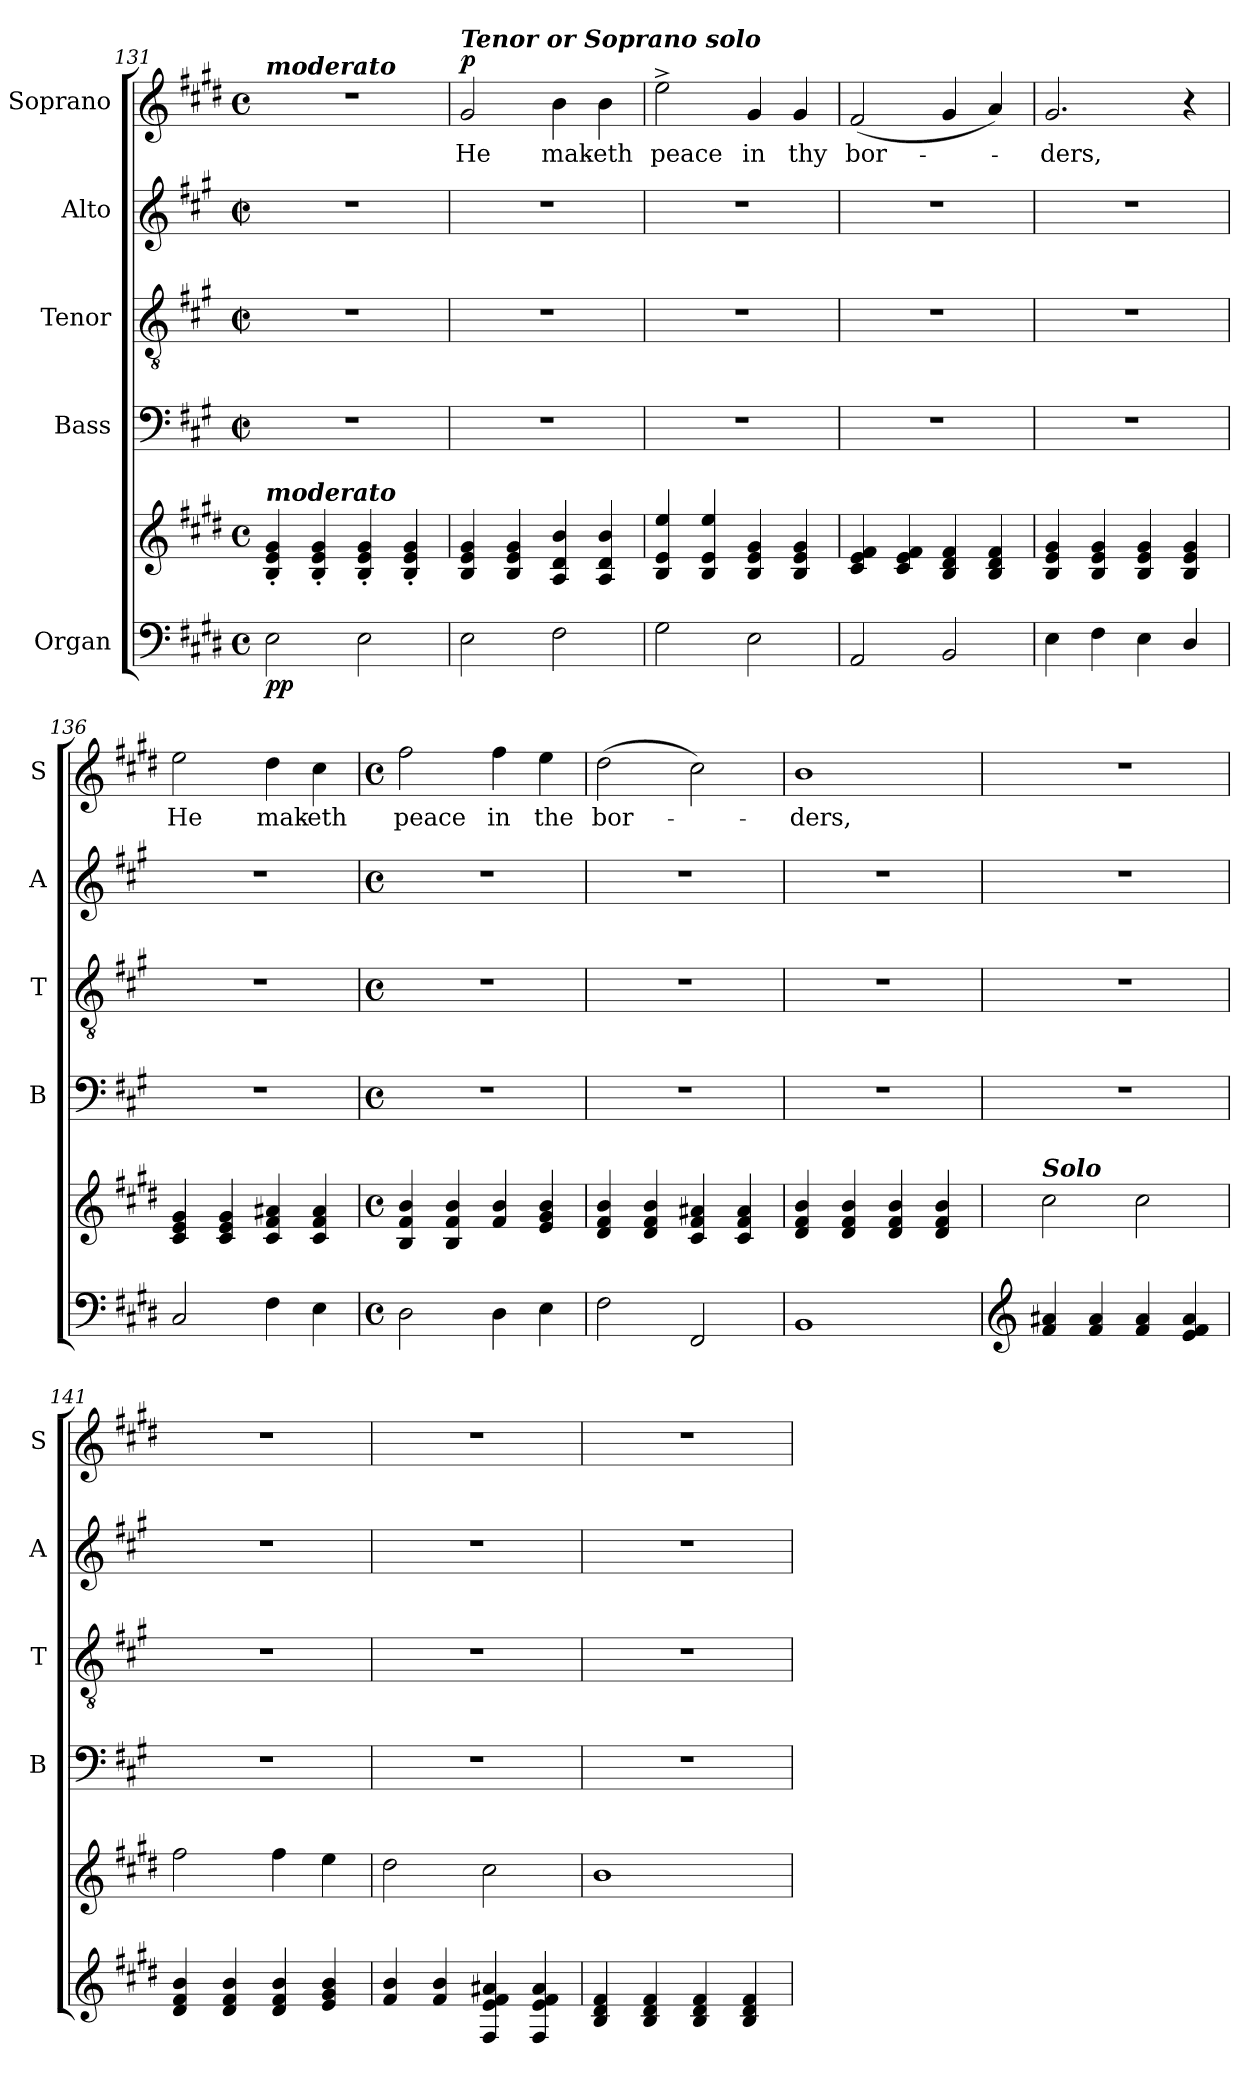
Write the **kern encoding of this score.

**kern	**kern	**dynam	**kern	**kern	**kern	**kern	**text	**dynam
*part5	*part5	*part5	*part4	*part3	*part2	*part1	*part1	*part1
*staff6	*staff5	*staff5/6	*staff4	*staff3	*staff2	*staff1	*staff1	*staff1
*I"Organ	*	*	*I"Bass	*I"Tenor	*I"Alto	*I"Soprano	*	*
*	*	*	*I'B	*I'T	*I'A	*I'S	*	*
*clefF4	*clefG2	*	*clefF4	*clefGv2	*clefG2	*clefG2	*	*
*k[f#c#g#d#]	*k[f#c#g#d#]	*	*k[f#c#g#]	*k[f#c#g#]	*k[f#c#g#]	*k[f#c#g#d#]	*	*
*E:	*E:	*	*A:	*A:	*A:	*E:	*	*
*M4/4	*M4/4	*	*M2/2	*M2/2	*M2/2	*M4/4	*	*
*met(c)	*met(c)	*	*met(c|)	*met(c|)	*met(c|)	*met(c)	*	*
*MM92	*MM92	*	*MM92	*MM92	*MM92	*MM92	*	*
=131	=131	=131	=131	=131	=131	=131	=131	=131
!	!	!	!	!	!	!LO:TX:a:Bi:t=moderato	!	!
!	!LO:TX:a:Bi:t=moderato	!	!	!	!	!	!	!
!	!	!LO:DY:b=2	!	!	!	!	!	!
!	!	!LO:DY:n=1:b	!	!	!	!	!	!
2E	4B' 4e' 4g#'	p p	1r	1r	1r	1r	.	.
.	4B' 4e' 4g#'	.	.	.	.	.	.	.
2E	4B' 4e' 4g#'	.	.	.	.	.	.	.
.	4B' 4e' 4g#'	.	.	.	.	.	.	.
=132	=132	=132	=132	=132	=132	=132	=132	=132
!	!	!	!	!	!	!LO:TX:a:Bi:t=Tenor or Soprano solo	!	!
!	!	!	!	!	!	!	!LO:LY:b	!LO:DY:b
2E	4B 4e 4g#	.	1r	1r	1r	2g#	He	p
.	4B 4e 4g#	.	.	.	.	.	.	.
!	!	!	!	!	!	!	!LO:LY:b	!
2F#	4A 4d# 4b	.	.	.	.	4b	mak-	.
!	!	!	!	!	!	!	!LO:LY:b	!
.	4A 4d# 4b	.	.	.	.	4b	-eth	.
=133	=133	=133	=133	=133	=133	=133	=133	=133
!	!	!	!	!	!	!	!LO:LY:b	!
2G#	4B 4e 4ee	.	1r	1r	1r	2ee^	peace	.
.	4B 4e 4ee	.	.	.	.	.	.	.
!	!	!	!	!	!	!	!LO:LY:b	!
2E	4B 4e 4g#	.	.	.	.	4g#	in	.
!	!	!	!	!	!	!	!LO:LY:b	!
.	4B 4e 4g#	.	.	.	.	4g#	thy	.
=134	=134	=134	=134	=134	=134	=134	=134	=134
!	!	!	!	!	!	!	!LO:LY:b	!
2AA	4c# 4e 4f#	.	1r	1r	1r	(<2f#	bor-	.
.	4c# 4e 4f#	.	.	.	.	.	.	.
2BB	4B 4d# 4f#	.	.	.	.	4g#	.	.
.	4B 4d# 4f#	.	.	.	.	4a)	.	.
=135	=135	=135	=135	=135	=135	=135	=135	=135
!	!	!	!	!	!	!	!LO:LY:b	!
4E	4B 4e 4g#	.	1r	1r	1r	2.g#	ders,	.
4F#	4B 4e 4g#	.	.	.	.	.	.	.
4E	4B 4e 4g#	.	.	.	.	.	.	.
4D#/	4B 4e 4g#	.	.	.	.	4r	.	.
=136	=136	=136	=136	=136	=136	=136	=136	=136
!	!	!	!	!	!	!	!LO:LY:b	!
2C#	4c# 4e 4g#	.	1r	1r	1r	2ee	He	.
.	4c# 4e 4g#	.	.	.	.	.	.	.
!	!	!	!	!	!	!	!LO:LY:b	!
4F#	4c# 4f# 4a#X	.	.	.	.	4dd#	mak-	.
!	!	!	!	!	!	!	!LO:LY:b	!
4E	4c# 4f# 4a#	.	.	.	.	4cc#	-eth	.
!!LO:LB:g=z
=137	=137	=137	=137	=137	=137	=137	=137	=137
*M4/4	*M4/4	*	*M4/4	*M4/4	*M4/4	*M4/4	*	*
*met(c)	*met(c)	*	*met(c)	*met(c)	*met(c)	*met(c)	*	*
!	!	!	!	!	!	!	!LO:LY:b	!
2D#	4B 4f# 4b	.	1r	1r	1r	2ff#	peace	.
.	4B 4f# 4b	.	.	.	.	.	.	.
!	!	!	!	!	!	!	!LO:LY:b	!
4D#	4f# 4b	.	.	.	.	4ff#	in	.
!	!	!	!	!	!	!	!LO:LY:b	!
4E	4e 4g# 4b	.	.	.	.	4ee	the	.
=138	=138	=138	=138	=138	=138	=138	=138	=138
!	!	!	!	!	!	!	!LO:LY:b	!
2F#	4d# 4f# 4b	.	1r	1r	1r	(>2dd#	bor-	.
.	4d# 4f# 4b	.	.	.	.	.	.	.
2FF#	4c# 4f# 4a#X	.	.	.	.	2cc#)	.	.
.	4c# 4f# 4a#	.	.	.	.	.	.	.
=139	=139	=139	=139	=139	=139	=139	=139	=139
!	!	!	!	!	!	!	!LO:LY:b	!
1BB	4d# 4f# 4b	.	1r	1r	1r	1b	ders,	.
.	4d# 4f# 4b	.	.	.	.	.	.	.
.	4d# 4f# 4b	.	.	.	.	.	.	.
.	4d# 4f# 4b	.	.	.	.	.	.	.
=140	=140	=140	=140	=140	=140	=140	=140	=140
*clefG2	*	*	*	*	*	*	*	*
!	!LO:TX:a:Bi:t=Solo	!	!	!	!	!	!	!
4f# 4a#X	2cc#	.	1r	1r	1r	1r	.	.
4f# 4a#	.	.	.	.	.	.	.	.
4f# 4a#	2cc#	.	.	.	.	.	.	.
4e 4f# 4a#	.	.	.	.	.	.	.	.
=141	=141	=141	=141	=141	=141	=141	=141	=141
4d# 4f# 4b	2ff#	.	1r	1r	1r	1r	.	.
4d# 4f# 4b	.	.	.	.	.	.	.	.
4d# 4f# 4b	4ff#	.	.	.	.	.	.	.
4e 4g# 4b	4ee	.	.	.	.	.	.	.
=142	=142	=142	=142	=142	=142	=142	=142	=142
4f# 4b	2dd#	.	1r	1r	1r	1r	.	.
4f# 4b	.	.	.	.	.	.	.	.
4F# 4e 4f# 4a#X	2cc#	.	.	.	.	.	.	.
4F# 4e 4f# 4a#	.	.	.	.	.	.	.	.
=143	=143	=143	=143	=143	=143	=143	=143	=143
4B 4d# 4f#	1b	.	1r	1r	1r	1r	.	.
4B 4d# 4f#	.	.	.	.	.	.	.	.
4B 4d# 4f#	.	.	.	.	.	.	.	.
4B 4d# 4f#	.	.	.	.	.	.	.	.
=	=	=	=	=	=	=	=	=
*-	*-	*-	*-	*-	*-	*-	*-	*-
